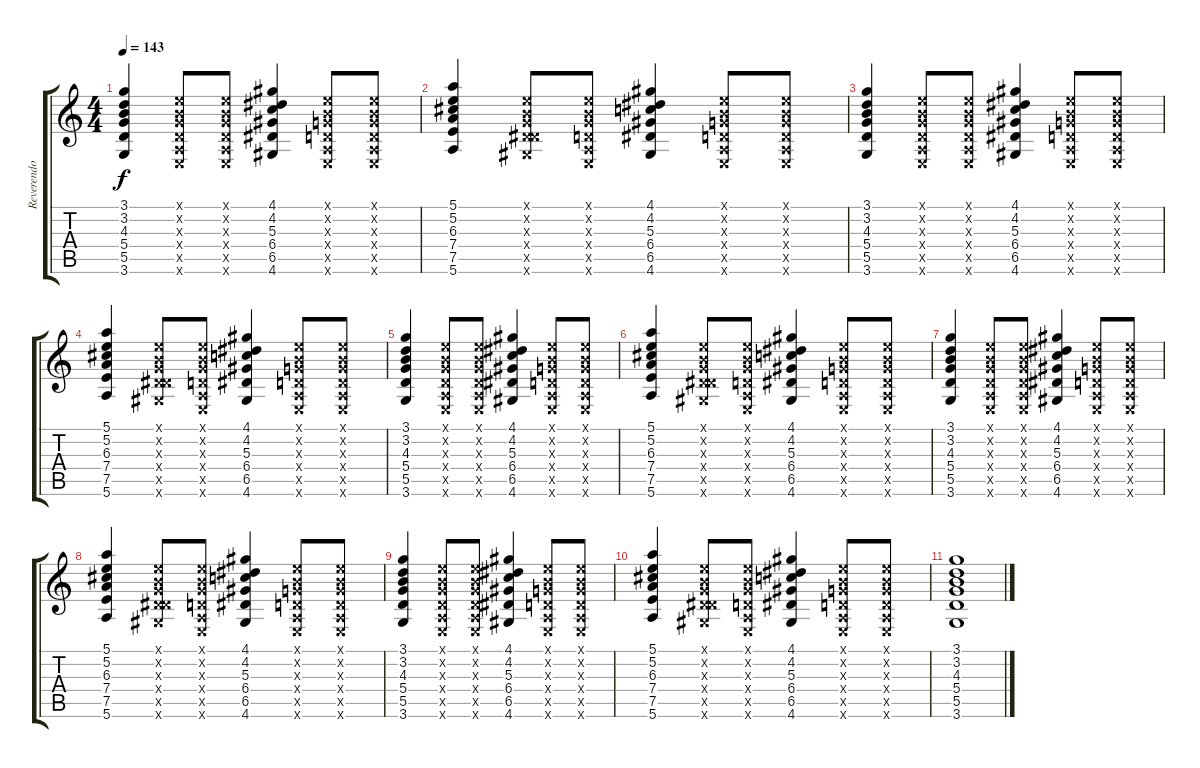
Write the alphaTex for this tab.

\track ("Reverendo Acapulco" "Reverendo ") {instrument acousticguitarsteel}
\staff {score tabs}
\tuning (E4 B3 G3 D3 A2 E2) {hide}
\ts (4 4)
\tempo 143
\clef g2
\ks c
(3.1 3.2 4.3 5.4 5.5 3.6).4{dy f} (0.1{x} 0.2{x} 0.3{x} 0.4{x} 0.5{x} 0.6{x}).8 (0.1{x} 0.2{x} 0.3{x} 0.4{x} 0.5{x} 0.6{x}).8 (4.1 4.2 5.3 6.4 6.5 4.6).4 (0.1{x} 0.2{x} 0.3{x} 0.4{x} 0.5{x} 0.6{x}).8 (0.1{x} 0.2{x} 0.3{x} 0.4{x} 0.5{x} 0.6{x}).8 |
(5.1 5.2 6.3 7.4 7.5 5.6).4 (0.1{x} 0.2{x} 0.3{x} 0.4{x} 6.5{x} 4.6{x}).8 (0.1{x} 0.2{x} 0.3{x} 0.4{x} 0.5{x} 0.6{x}).8 (4.1 4.2 5.3 6.4 6.5 4.6).4 (0.1{x} 0.2{x} 0.3{x} 0.4{x} 0.5{x} 0.6{x}).8 (0.1{x} 0.2{x} 0.3{x} 0.4{x} 0.5{x} 0.6{x}).8 |
(3.1 3.2 4.3 5.4 5.5 3.6).4 (0.1{x} 0.2{x} 0.3{x} 0.4{x} 0.5{x} 0.6{x}).8 (0.1{x} 0.2{x} 0.3{x} 0.4{x} 0.5{x} 0.6{x}).8 (4.1 4.2 5.3 6.4 6.5 4.6).4 (0.1{x} 0.2{x} 0.3{x} 0.4{x} 0.5{x} 0.6{x}).8 (0.1{x} 0.2{x} 0.3{x} 0.4{x} 0.5{x} 0.6{x}).8 |
(5.1 5.2 6.3 7.4 7.5 5.6).4 (0.1{x} 0.2{x} 0.3{x} 0.4{x} 6.5{x} 4.6{x}).8 (0.1{x} 0.2{x} 0.3{x} 0.4{x} 0.5{x} 0.6{x}).8 (4.1 4.2 5.3 6.4 6.5 4.6).4 (0.1{x} 0.2{x} 0.3{x} 0.4{x} 0.5{x} 0.6{x}).8 (0.1{x} 0.2{x} 0.3{x} 0.4{x} 0.5{x} 0.6{x}).8 |
(3.1 3.2 4.3 5.4 5.5 3.6).4 (0.1{x} 0.2{x} 0.3{x} 0.4{x} 0.5{x} 0.6{x}).8 (0.1{x} 0.2{x} 0.3{x} 0.4{x} 0.5{x} 0.6{x}).8 (4.1 4.2 5.3 6.4 6.5 4.6).4 (0.1{x} 0.2{x} 0.3{x} 0.4{x} 0.5{x} 0.6{x}).8 (0.1{x} 0.2{x} 0.3{x} 0.4{x} 0.5{x} 0.6{x}).8 |
(5.1 5.2 6.3 7.4 7.5 5.6).4 (0.1{x} 0.2{x} 0.3{x} 0.4{x} 6.5{x} 4.6{x}).8 (0.1{x} 0.2{x} 0.3{x} 0.4{x} 0.5{x} 0.6{x}).8 (4.1 4.2 5.3 6.4 6.5 4.6).4 (0.1{x} 0.2{x} 0.3{x} 0.4{x} 0.5{x} 0.6{x}).8 (0.1{x} 0.2{x} 0.3{x} 0.4{x} 0.5{x} 0.6{x}).8 |
(3.1 3.2 4.3 5.4 5.5 3.6).4 (0.1{x} 0.2{x} 0.3{x} 0.4{x} 0.5{x} 0.6{x}).8 (0.1{x} 0.2{x} 0.3{x} 0.4{x} 0.5{x} 0.6{x}).8 (4.1 4.2 5.3 6.4 6.5 4.6).4 (0.1{x} 0.2{x} 0.3{x} 0.4{x} 0.5{x} 0.6{x}).8 (0.1{x} 0.2{x} 0.3{x} 0.4{x} 0.5{x} 0.6{x}).8 |
(5.1 5.2 6.3 7.4 7.5 5.6).4 (0.1{x} 0.2{x} 0.3{x} 0.4{x} 6.5{x} 4.6{x}).8 (0.1{x} 0.2{x} 0.3{x} 0.4{x} 0.5{x} 0.6{x}).8 (4.1 4.2 5.3 6.4 6.5 4.6).4 (0.1{x} 0.2{x} 0.3{x} 0.4{x} 0.5{x} 0.6{x}).8 (0.1{x} 0.2{x} 0.3{x} 0.4{x} 0.5{x} 0.6{x}).8 |
(3.1 3.2 4.3 5.4 5.5 3.6).4 (0.1{x} 0.2{x} 0.3{x} 0.4{x} 0.5{x} 0.6{x}).8 (0.1{x} 0.2{x} 0.3{x} 0.4{x} 0.5{x} 0.6{x}).8 (4.1 4.2 5.3 6.4 6.5 4.6).4 (0.1{x} 0.2{x} 0.3{x} 0.4{x} 0.5{x} 0.6{x}).8 (0.1{x} 0.2{x} 0.3{x} 0.4{x} 0.5{x} 0.6{x}).8 |
(5.1 5.2 6.3 7.4 7.5 5.6).4 (0.1{x} 0.2{x} 0.3{x} 0.4{x} 6.5{x} 4.6{x}).8 (0.1{x} 0.2{x} 0.3{x} 0.4{x} 0.5{x} 0.6{x}).8 (4.1 4.2 5.3 6.4 6.5 4.6).4 (0.1{x} 0.2{x} 0.3{x} 0.4{x} 0.5{x} 0.6{x}).8 (0.1{x} 0.2{x} 0.3{x} 0.4{x} 0.5{x} 0.6{x}).8 |
(3.1 3.2 4.3 5.4 5.5 3.6).1
